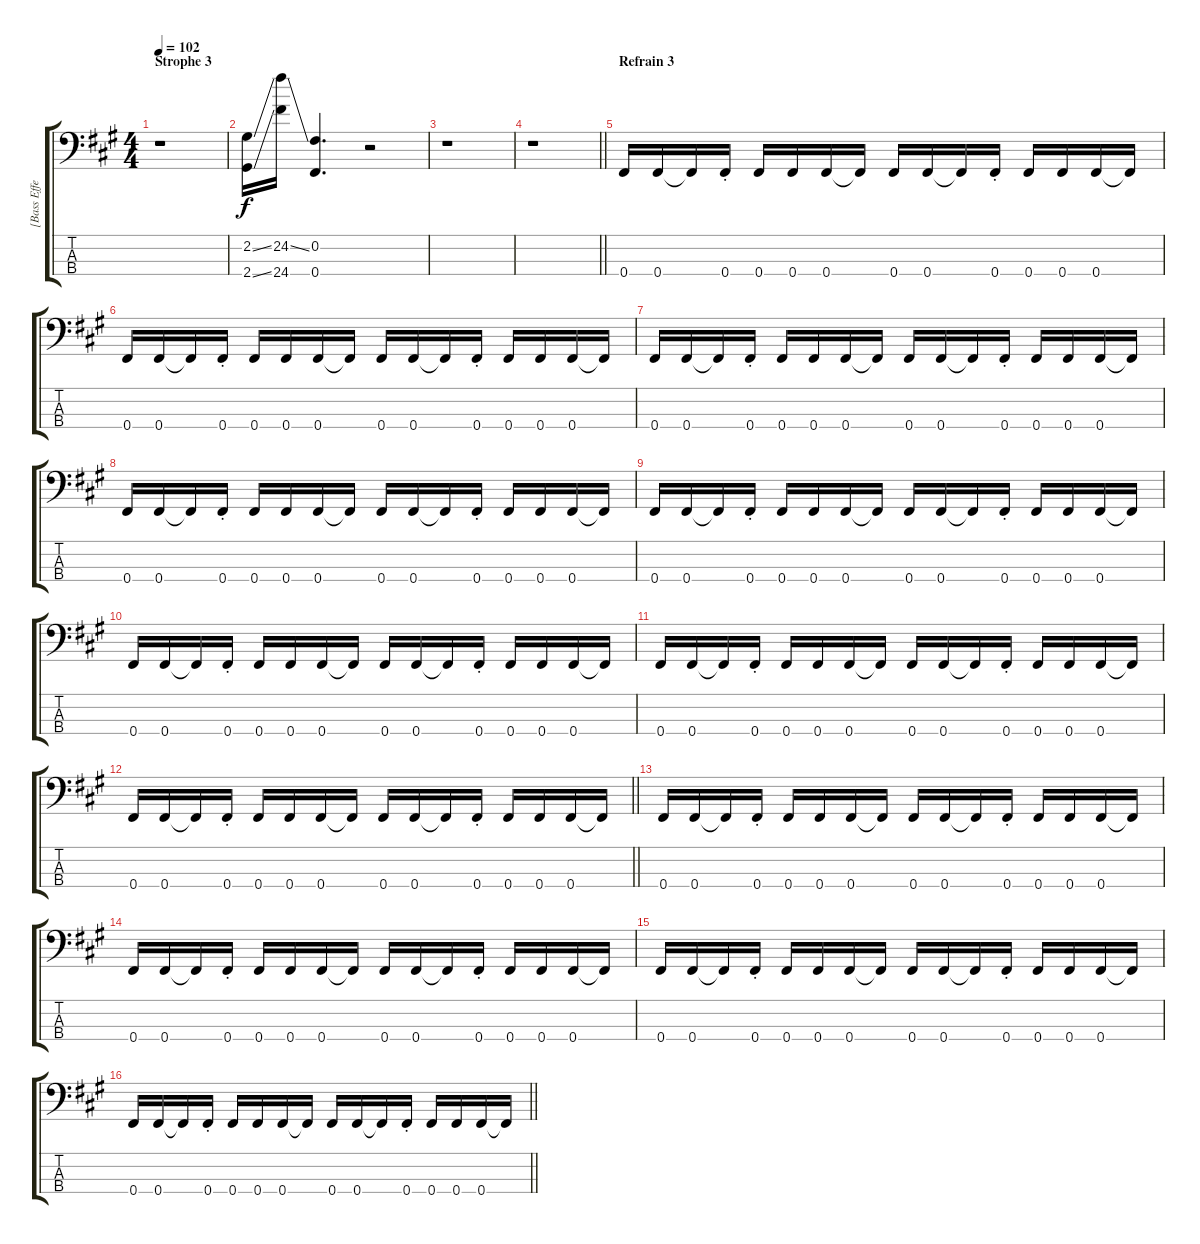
\track ("[Bass Effekt]" "[Bass Effe") {instrument distortionguitar}
\staff {score tabs}
\tuning (G2 Gb2 A1 Gb1) {hide}
\ts (4 4)
\section ("" "Strophe 3")
\tempo 102
\clef f4
\ks f#minor
r.1{dy f} |
(2.2{ss} 2.4{ss}).16{instrument lead2sawtooth} (24.2{ss} 24.4).16 (0.2 0.4).4{d} r.2 |
r.1 |
\barLineRight lightlight
r.1 |
\section ("" "Refrain 3")
0.4.16{instrument distortionguitar} 0.4.16 0.4{t}.16 0.4{st}.16 0.4.16 0.4.16 0.4.16 0.4{t}.16 0.4.16 0.4.16 0.4{t}.16 0.4{st}.16 0.4.16 0.4.16 0.4.16 0.4{t}.16 |
0.4.16 0.4.16 0.4{t}.16 0.4{st}.16 0.4.16 0.4.16 0.4.16 0.4{t}.16 0.4.16 0.4.16 0.4{t}.16 0.4{st}.16 0.4.16 0.4.16 0.4.16 0.4{t}.16 |
0.4.16 0.4.16 0.4{t}.16 0.4{st}.16 0.4.16 0.4.16 0.4.16 0.4{t}.16 0.4.16 0.4.16 0.4{t}.16 0.4{st}.16 0.4.16 0.4.16 0.4.16 0.4{t}.16 |
0.4.16 0.4.16 0.4{t}.16 0.4{st}.16 0.4.16 0.4.16 0.4.16 0.4{t}.16 0.4.16 0.4.16 0.4{t}.16 0.4{st}.16 0.4.16 0.4.16 0.4.16 0.4{t}.16 |
0.4.16 0.4.16 0.4{t}.16 0.4{st}.16 0.4.16 0.4.16 0.4.16 0.4{t}.16 0.4.16 0.4.16 0.4{t}.16 0.4{st}.16 0.4.16 0.4.16 0.4.16 0.4{t}.16 |
0.4.16 0.4.16 0.4{t}.16 0.4{st}.16 0.4.16 0.4.16 0.4.16 0.4{t}.16 0.4.16 0.4.16 0.4{t}.16 0.4{st}.16 0.4.16 0.4.16 0.4.16 0.4{t}.16 |
0.4.16 0.4.16 0.4{t}.16 0.4{st}.16 0.4.16 0.4.16 0.4.16 0.4{t}.16 0.4.16 0.4.16 0.4{t}.16 0.4{st}.16 0.4.16 0.4.16 0.4.16 0.4{t}.16 |
\barLineRight lightlight
0.4.16 0.4.16 0.4{t}.16 0.4{st}.16 0.4.16 0.4.16 0.4.16 0.4{t}.16 0.4.16 0.4.16 0.4{t}.16 0.4{st}.16 0.4.16 0.4.16 0.4.16 0.4{t}.16 |
0.4.16 0.4.16 0.4{t}.16 0.4{st}.16 0.4.16 0.4.16 0.4.16 0.4{t}.16 0.4.16 0.4.16 0.4{t}.16 0.4{st}.16 0.4.16 0.4.16 0.4.16 0.4{t}.16 |
0.4.16 0.4.16 0.4{t}.16 0.4{st}.16 0.4.16 0.4.16 0.4.16 0.4{t}.16 0.4.16 0.4.16 0.4{t}.16 0.4{st}.16 0.4.16 0.4.16 0.4.16 0.4{t}.16 |
0.4.16 0.4.16 0.4{t}.16 0.4{st}.16 0.4.16 0.4.16 0.4.16 0.4{t}.16 0.4.16 0.4.16 0.4{t}.16 0.4{st}.16 0.4.16 0.4.16 0.4.16 0.4{t}.16 |
\barLineRight lightlight
0.4.16 0.4.16 0.4{t}.16 0.4{st}.16 0.4.16 0.4.16 0.4.16 0.4{t}.16 0.4.16 0.4.16 0.4{t}.16 0.4{st}.16 0.4.16 0.4.16 0.4.16 0.4{t}.16
